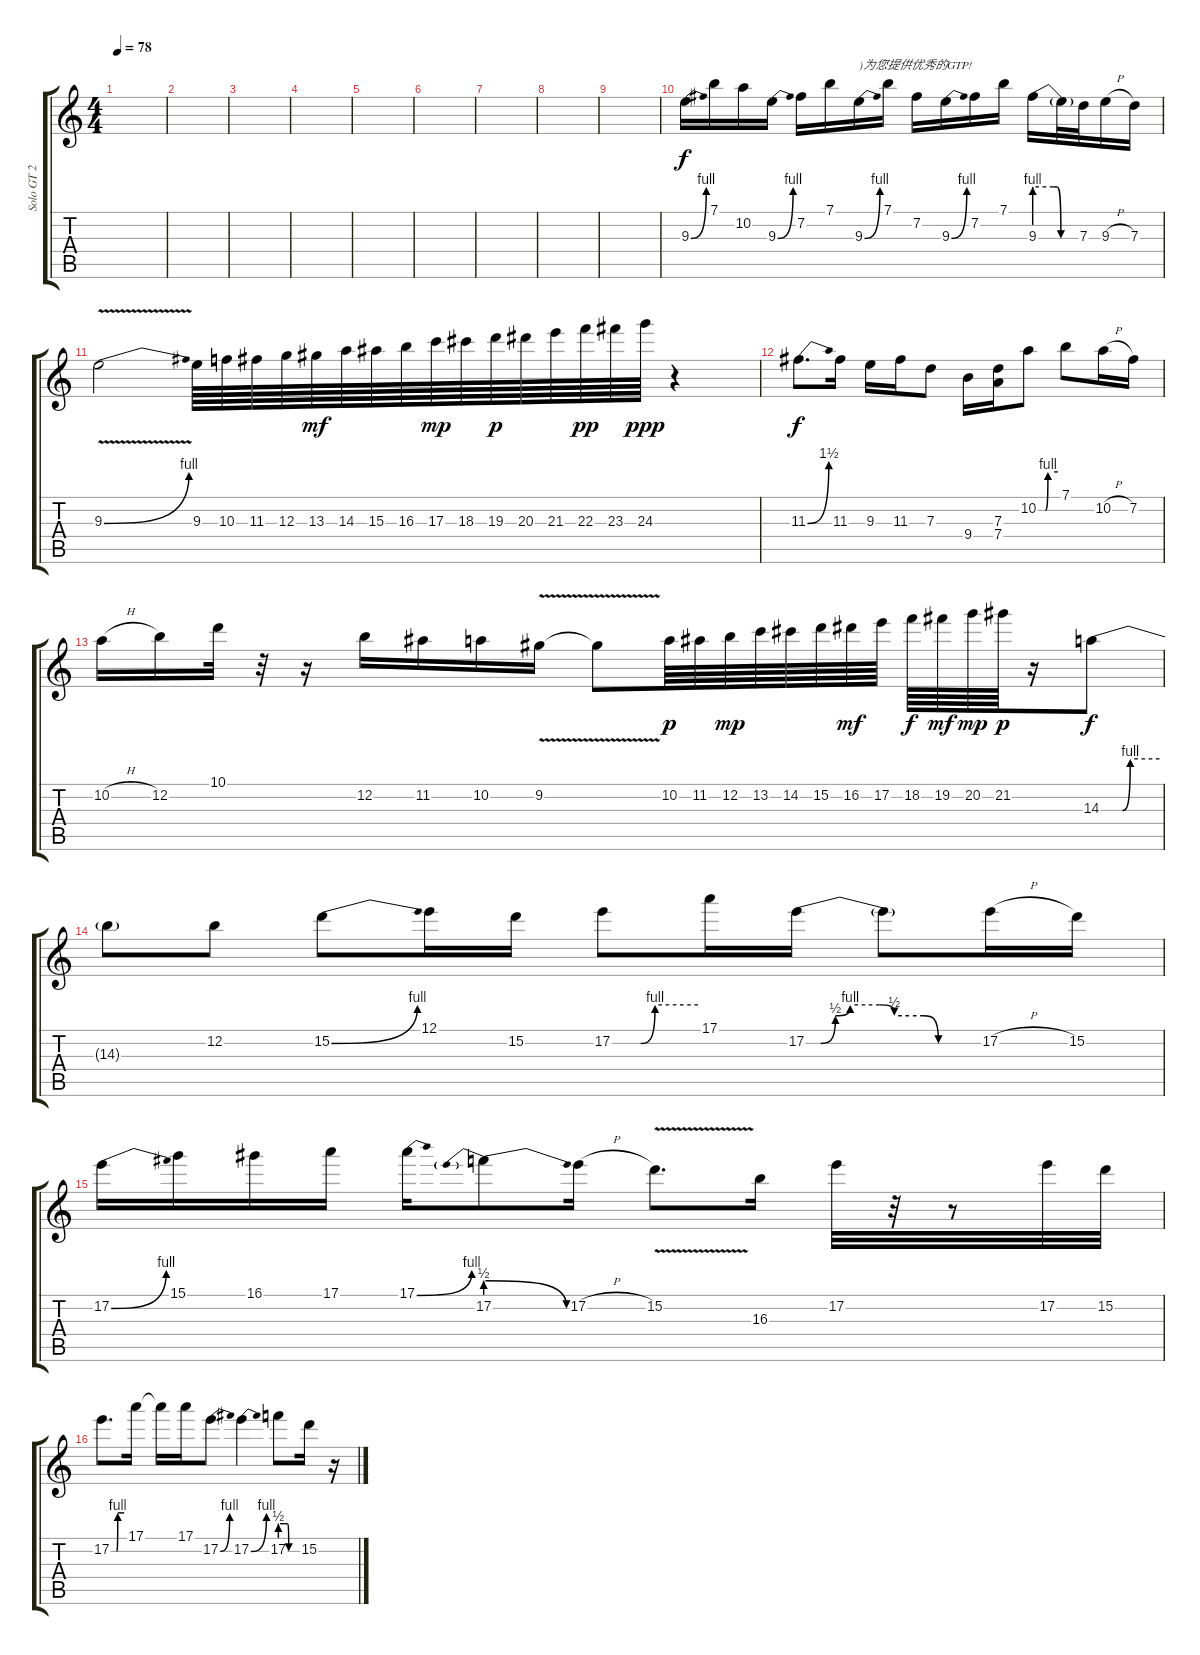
\track ("Solo GT 2" "Solo GT 2") {instrument distortionguitar}
\staff {score tabs}
\tuning (E4 B3 G3 D3 A2 E2) {hide}
\ts (4 4)
\tempo 78
\clef g2
\ks c
|
|
|
|
|
|
|
|
|
9.3{be (bend 0 0 60 4)}.16 7.1.16 10.2.16 9.3{be (bend 0 0 60 4)}.16 7.2.16 7.1.16 9.3{be (bend 0 0 60 4)}.16{txt ")为您提供优秀的GTP!"} 7.1.16 7.2.16 9.3{be (bend 0 0 60 4)}.16 7.2.16 7.1.16 9.3{be (custom 0 4 25 4 30 4 35 0 60 0)}.16 9.3{t}.32 7.3.32 9.3{h}.16 7.3.16 |
9.3{be (bend 0 0 60 4) v}.2 9.3.64 10.3.64 11.3.64 12.3.64 13.3.64{dy mf} 14.3.64 15.3.64 16.3.64 17.3.64{dy mp} 18.3.64 19.3.64{dy p} 20.3.64 21.3.64 22.3.64{dy pp} 23.3.64 24.3.64{dy ppp} r.4 |
11.3{be (bend 0 0 60 6)}.8{d dy f} 11.3.16 9.3.16 11.3.16 7.3.8 9.4.16 (7.3 7.4).16 10.2{be (custom 0 0 22 0 30 4 60 4)}.8 7.1.8 10.2{h}.16 7.2.16 |
10.2{h}.16 12.2.16 10.1.32 r.32 r.16 12.2.16 11.2.16 10.2.16 9.2{v}.16 9.2{t}.8 10.2.64{dy p} 11.2.64 12.2.64{dy mp} 13.2.64 14.2.64 15.2.64 16.2.64{dy mf} 17.2.64 18.2.64{dy f} 19.2.64{dy mf} 20.2.64{dy mp} 21.2.64{dy p} r.16 14.3{be (custom 0 0 22 0 30 4 60 4)}.8{dy f} |
14.3{t}.8 12.2.8 15.2{be (bend 0 0 60 4)}.8 12.1.16 15.2.16 17.2{be (custom 0 0 20 0 30 4 60 4)}.8 17.1.16 17.2{be (custom 0 0 5 0 10 2 15 4 25 4 30 2 35 2 40 2 45 0 60 0)}.16 17.2{t}.8 17.2{h}.16 15.2.16 |
17.2{be (bend 0 0 60 4)}.16 15.1.16 16.1.16 17.1.16 17.1{be (bend 0 0 60 4)}.16 17.2{be (prebendrelease 0 2 60 0)}.8 17.2{h}.16 15.2{v}.8{d} 16.3.16 17.2.32 r.32 r.8 17.2.32 15.2.32 |
17.2{be (custom 0 0 25 0 30 4 60 4)}.8{d} 17.1.16 17.1{t}.16 17.1.16 17.2{be (bend 0 0 60 4)}.8 17.2{be (bend 0 0 60 4)}.4 17.2{be (custom 0 2 15 2 25 2 30 0 60 0)}.8 15.2.16 r.16
